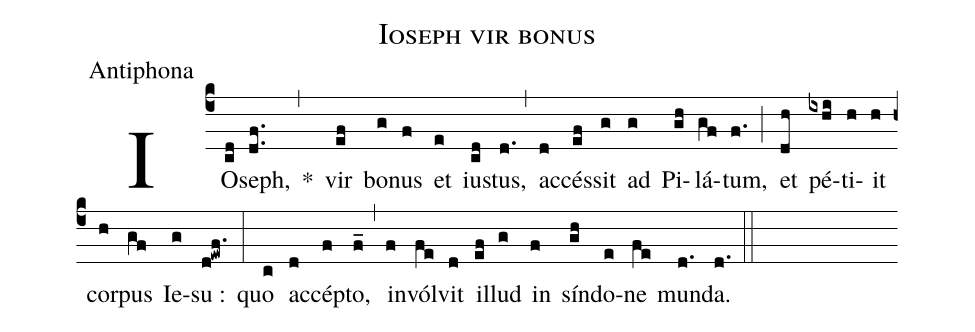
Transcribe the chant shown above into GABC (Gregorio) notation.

name:Ioseph vir bonus;
office-part:Antiphona;
%%
(c4) IO(cd)seph,(df..) *(,)
vir(ef) bo(g)nus(f) et(e) iu(cd)stus,(d.) (,)
ac(d)cés(ef)sit(g) ad(g) Pi(gh)lá(gf)tum,(f.) (;)
et(dh) pé(ixhi)ti(h)it(h) cor(h)pus(gf) Ie(g)su :(d!ewf.) (:)
quo(c) ac(d)cé(f)pto,(f_) (,)
in(f)vól(fe)vit(d) il(ef)lud(g) in(f) sín(gh)do(e)ne(fe) mun(d.)da.(d.) (::)
